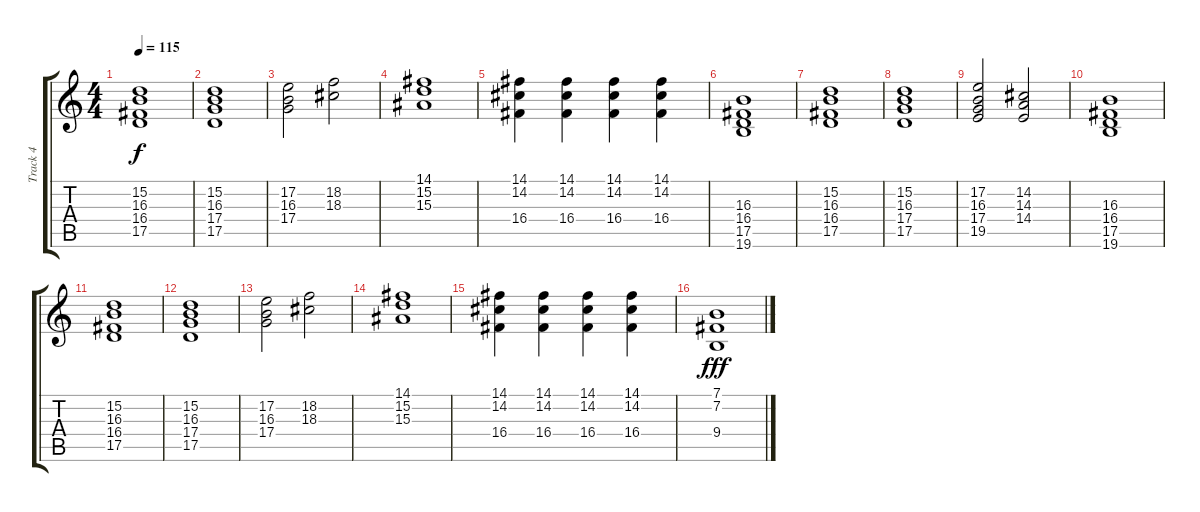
\track ("Track 4" "Track 4") {instrument choiraahs}
\staff {score tabs}
\tuning (E4 B3 G3 D3 A2 E2) {hide}
\ts (4 4)
\tempo 115
\clef g2
\ks c
(15.2 16.3 16.4 17.5).1{dy f} |
(15.2 16.3 17.4 17.5).1 |
(17.2 16.3 17.4).2 (18.2 18.3).2 |
(14.1 15.2 15.3).1 |
(14.1 14.2 16.4).4 (14.1 14.2 16.4).4 (14.1 14.2 16.4).4 (14.1 14.2 16.4).4 |
(16.3 16.4 17.5 19.6).1 |
(15.2 16.3 16.4 17.5).1 |
(15.2 16.3 17.4 17.5).1 |
(17.2 16.3 17.4 19.5).2 (14.2 14.3 14.4).2 |
(16.3 16.4 17.5 19.6).1 |
(15.2 16.3 16.4 17.5).1 |
(15.2 16.3 17.4 17.5).1 |
(17.2 16.3 17.4).2 (18.2 18.3).2 |
(14.1 15.2 15.3).1 |
(14.1 14.2 16.4).4 (14.1 14.2 16.4).4 (14.1 14.2 16.4).4 (14.1 14.2 16.4).4 |
(7.1 7.2 9.4).1{dy fff}
